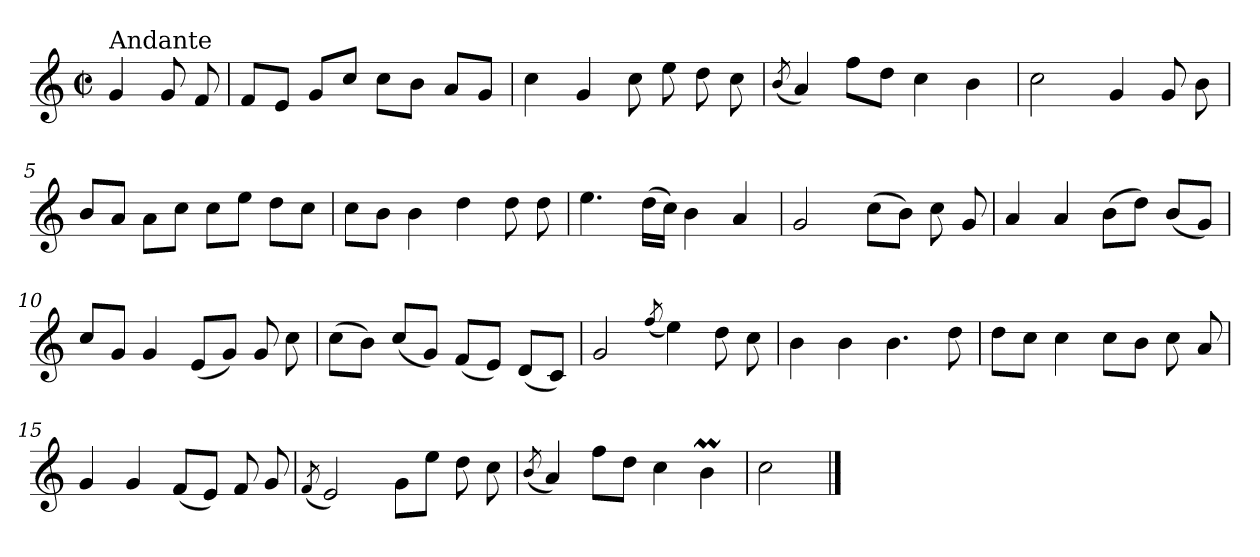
**kern
*part1
*staff1
*clefG2
*k[]
*C:
*M2/2
*met(c|)
=
!LO:TX:a:t=Andante
4g/
8g/
8f/
=1
8f/L
8e/J
8g/L
8cc/J
8cc\L
8b\J
8a/L
8g/J
=2
4cc\
4g/
8cc\
8ee\
8dd\
8cc\
=3
(<8qb/
4a/)
8ff\L
8dd\J
4cc\
4b\
=4
2cc\
4g/
8g/
8b\
!!LO:LB:g=z
=5
8b/L
8a/J
8a\L
8cc\J
8cc\L
8ee\J
8dd\L
8cc\J
=6
8cc\L
8b\J
4b\
4dd\
8dd\
8dd\
=7
4.ee\
(>16dd\LL
16cc\JJ)
4b\
4a/
=8
2g/
(>8cc\L
8b\J)
8cc\
8g/
=9
4a/
4a/
(>8b\L
8dd\J)
(<8b/L
8g/J)
!!LO:LB:g=z
=10
8cc/L
8g/J
4g/
(<8e/L
8g/J)
8g/
8cc\
=11
(>8cc\L
8b\J)
(<8cc/L
8g/J)
(<8f/L
8e/J)
(<8d/L
8c/J)
=12
2g/
(<8qff/
4ee\)
8dd\
8cc\
=13
4b\
4b\
4.b\
8dd\
=14
8dd\L
8cc\J
4cc\
8cc\L
8b\J
8cc\
8a/
!!LO:LB:g=z
=15
4g/
4g/
(<8f/L
8e/J)
8f/
8g/
=16
(<8qf/
2e/)
8g\L
8ee\J
8dd\
8cc\
=17
(<8qb/
4a/)
8ff\L
8dd\J
4cc\
4bm\
=18
2cc\
==
*-
